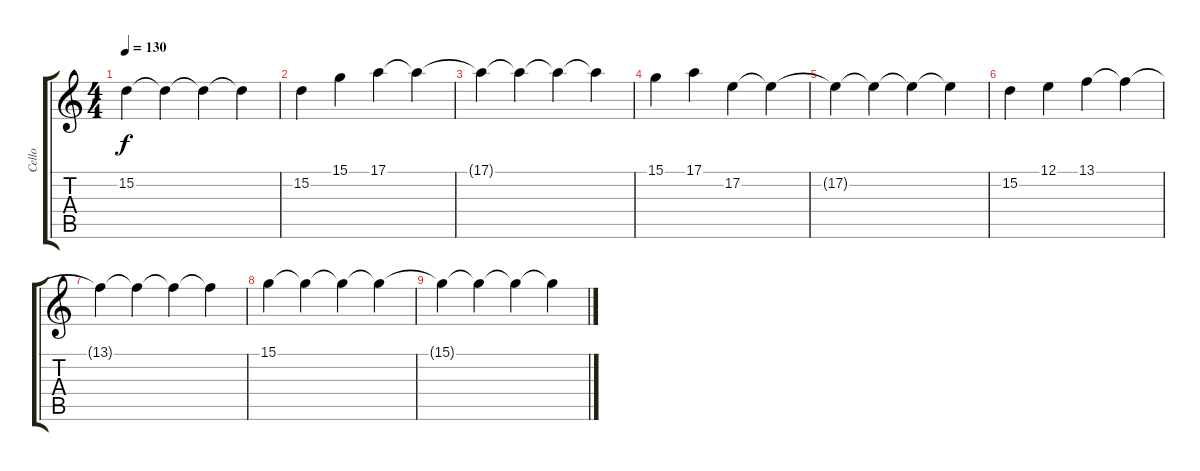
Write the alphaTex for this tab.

\track ("Cello" "Cello") {instrument cello}
\staff {score tabs}
\tuning (E4 B3 G3 D3 A2 E2) {hide}
\ts (4 4)
\tempo 130
\clef g2
\ks c
15.2{t}.4{dy f} 15.2{t}.4 15.2{t}.4 15.2{t}.4 |
15.2.4 15.1.4 17.1.4 17.1{t}.4 |
17.1{t}.4 17.1{t}.4 17.1{t}.4 17.1{t}.4 |
15.1.4 17.1.4 17.2.4 17.2{t}.4 |
17.2{t}.4 17.2{t}.4 17.2{t}.4 17.2{t}.4 |
15.2.4 12.1.4 13.1.4 13.1{t}.4 |
13.1{t}.4 13.1{t}.4 13.1{t}.4 13.1{t}.4 |
15.1.4 15.1{t}.4 15.1{t}.4 15.1{t}.4 |
15.1{t}.4 15.1{t}.4 15.1{t}.4 15.1{t}.4
